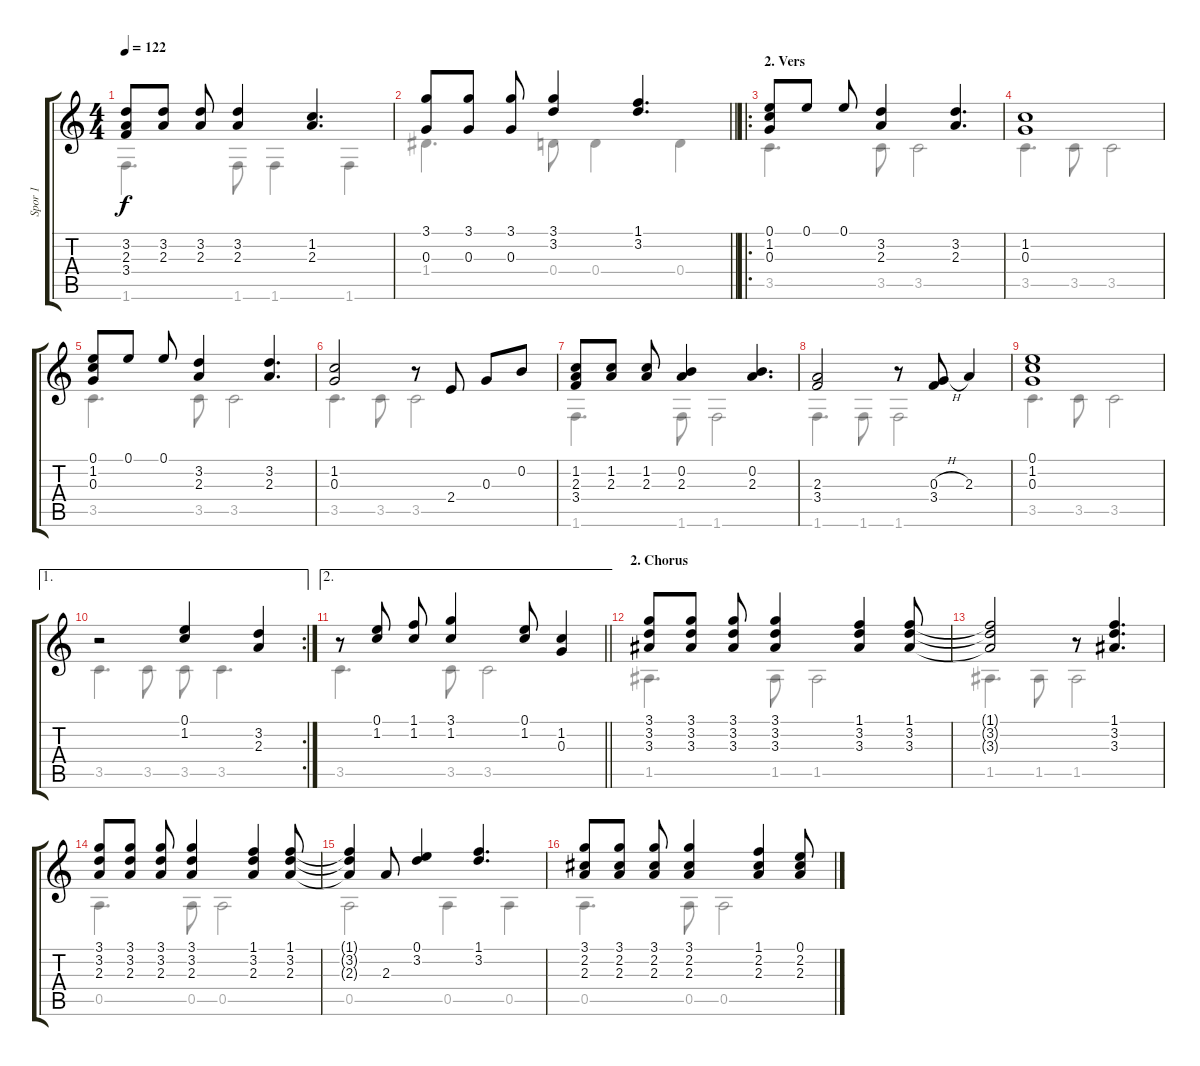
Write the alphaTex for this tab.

\track ("Spor 1" "Spor 1") {instrument acousticguitarsteel}
\staff {score tabs}
\tuning (E4 B3 G3 D3 A2 E2) {hide}
\voice
\ts (4 4)
\tempo 122
\clef g2
\ks c
(3.2 2.3 3.4).8{dy f} (3.2 2.3).8 (3.2 2.3).8 (3.2 2.3).4 (1.2 2.3).4{d} |
\barLineRight lightlight
(3.1 0.3).8 (3.1 0.3).8 (3.1 0.3).8 (3.1 3.2).4 (1.1 3.2).4{d} |
\ro
\section ("" "2. Vers")
(0.1 1.2 0.3).8 0.1.8 0.1.8 (3.2 2.3).4 (3.2 2.3).4{d} |
(1.2 0.3).1 |
(0.1 1.2 0.3).8 0.1.8 0.1.8 (3.2 2.3).4 (3.2 2.3).4{d} |
(1.2 0.3).2 r.8 2.4.8 0.3.8 0.2.8 |
(1.2 2.3 3.4).8 (1.2 2.3).8 (1.2 2.3).8 (0.2 2.3).4 (0.2 2.3).4{d} |
(2.3 3.4).2 r.8 (0.3{h} 3.4).8 2.3.4 |
(0.1 1.2 0.3).1 |
\ae 1
\rc 2
r.2 (0.1 1.2).4 (3.2 2.3).4 |
\ae 2
\barLineRight lightlight
r.8 (0.1 1.2).8 (1.1 1.2).8 (3.1 1.2).4 (0.1 1.2).8 (1.2 0.3).4 |
\section ("" "2. Chorus")
(3.1 3.2 3.3).8 (3.1 3.2 3.3).8 (3.1 3.2 3.3).8 (3.1 3.2 3.3).4 (1.1 3.2 3.3).4 (1.1 3.2 3.3).8 |
(1.1{t} 3.2{t} 3.3{t}).2 r.8 (1.1 3.2 3.3).4{d} |
(3.1 3.2 2.3).8 (3.1 3.2 2.3).8 (3.1 3.2 2.3).8 (3.1 3.2 2.3).4 (1.1 3.2 2.3).4 (1.1 3.2 2.3).8 |
(1.1{t} 3.2{t} 2.3{t}).4 2.3.8 (0.1 3.2).4 (1.1 3.2).4{d} |
(3.1 2.2 2.3).8 (3.1 2.2 2.3).8 (3.1 2.2 2.3).8 (3.1 2.2 2.3).4 (1.1 2.2 2.3).4 (0.1 2.2 2.3).8
\voice
\clef g2
\ottava regular
\simile none
\ks c
1.6.4{d dy f} 1.6.8 1.6.4 1.6.4 |
\barLineRight lightlight
1.4.4{d} 0.4.8 0.4.4 0.4.4 |
3.5.4{d} 3.5.8 3.5.2 |
3.5.4{d} 3.5.8 3.5.2 |
3.5.4{d} 3.5.8 3.5.2 |
3.5.4{d} 3.5.8 3.5.2 |
1.6.4{d} 1.6.8 1.6.2 |
1.6.4{d} 1.6.8 1.6.2 |
3.5.4{d} 3.5.8 3.5.2 |
3.5.4{d} 3.5.8 3.5.8 3.5.4{d} |
\barLineRight lightlight
3.5.4{d} 3.5.8 3.5.2 |
1.5.4{d} 1.5.8 1.5.2 |
1.5.4{d} 1.5.8 1.5.2 |
0.5.4{d} 0.5.8 0.5.2 |
0.5.2 0.5.4 0.5.4 |
0.5.4{d} 0.5.8 0.5.2
